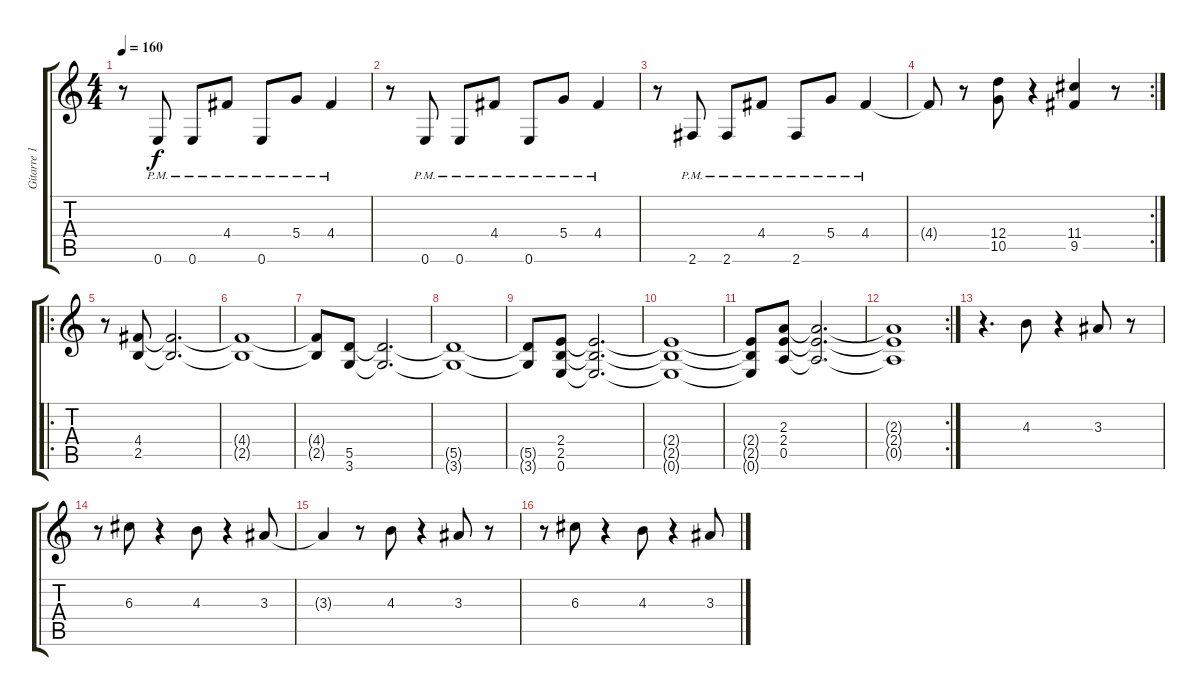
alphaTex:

\track ("Gitarre 1" "Gitarre 1") {instrument distortionguitar}
\staff {score tabs}
\tuning (E4 B3 G3 D3 A2 E2) {hide}
\ts (4 4)
\tempo 160
\clef g2
\ks c
r.8{dy f} 0.6{pm}.8 0.6{pm}.8 4.4{pm}.8 0.6{pm}.8 5.4{pm}.8 4.4{pm}.4 |
r.8 0.6{pm}.8 0.6{pm}.8 4.4{pm}.8 0.6{pm}.8 5.4{pm}.8 4.4{pm}.4 |
r.8 2.6{pm}.8 2.6{pm}.8 4.4{pm}.8 2.6{pm}.8 5.4{pm}.8 4.4{pm}.4 |
\rc 2
4.4{t}.8 r.8 (12.4 10.5).8 r.4 (11.4 9.5).4 r.8 |
\ro
r.8 (4.4 2.5).8 (4.4{t} 2.5{t}).2{d} |
(4.4{t} 2.5{t}).1 |
(4.4{t} 2.5{t}).8 (5.5 3.6).8 (5.5{t} 3.6{t}).2{d} |
(5.5{t} 3.6{t}).1 |
(5.5{t} 3.6{t}).8 (2.4 2.5 0.6).8 (2.4{t} 2.5{t} 0.6{t}).2{d} |
(2.4{t} 2.5{t} 0.6{t}).1 |
(2.4{t} 2.5{t} 0.6{t}).8 (2.3 2.4 0.5).8 (2.3{t} 2.4{t} 0.5{t}).2{d} |
\rc 2
(2.3{t} 2.4{t} 0.5{t}).1 |
r.4{d} 4.3.8 r.4 3.3.8 r.8 |
r.8 6.3.8 r.4 4.3.8 r.4 3.3.8 |
3.3{t}.4 r.8 4.3.8 r.4 3.3.8 r.8 |
r.8 6.3.8 r.4 4.3.8 r.4 3.3.8
